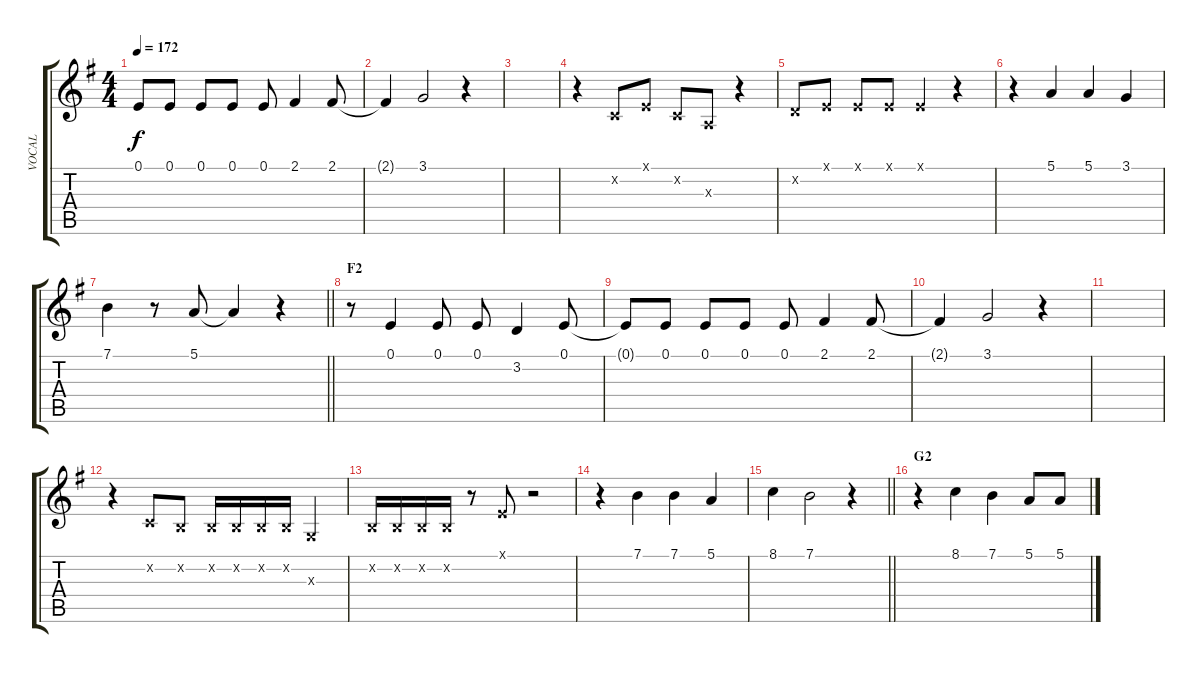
\track ("VOCAL" "VOCAL") {instrument oboe}
\staff {score tabs}
\tuning (E4 B3 G3 D3 A2 E2) {hide}
\ts (4 4)
\tempo 172
\clef g2
\ks g
0.1{t}.8{dy f} 0.1.8 0.1.8 0.1.8 0.1.8 2.1.4 2.1.8 |
2.1{t}.4 3.1.2 r.4 |
|
r.4 1.2{x}.8 0.1{x}.8 1.2{x}.8 2.3{x}.8 r.4 |
3.2{x}.8 0.1{x}.8 0.1{x}.8 0.1{x}.8 0.1{x}.4 r.4 |
r.4 5.1.4 5.1.4 3.1.4 |
\barLineRight lightlight
7.1.4 r.8 5.1.8 5.1{t}.4 r.4 |
\section ("" "F2")
r.8 0.1.4 0.1.8 0.1.8 3.2.4 0.1.8 |
0.1{t}.8 0.1.8 0.1.8 0.1.8 0.1.8 2.1.4 2.1.8 |
2.1{t}.4 3.1.2 r.4 |
|
r.4 1.2{x}.8 0.2{x}.8 0.2{x}.16 0.2{x}.16 0.2{x}.16 0.2{x}.16 0.3{x}.4 |
0.2{x}.16 0.2{x}.16 0.2{x}.16 0.2{x}.16 r.8 0.1{x}.8 r.2 |
r.4 7.1.4 7.1.4 5.1.4 |
\barLineRight lightlight
8.1.4 7.1.2 r.4 |
\section ("" "G2")
r.4 8.1.4 7.1.4 5.1.8 5.1.8
